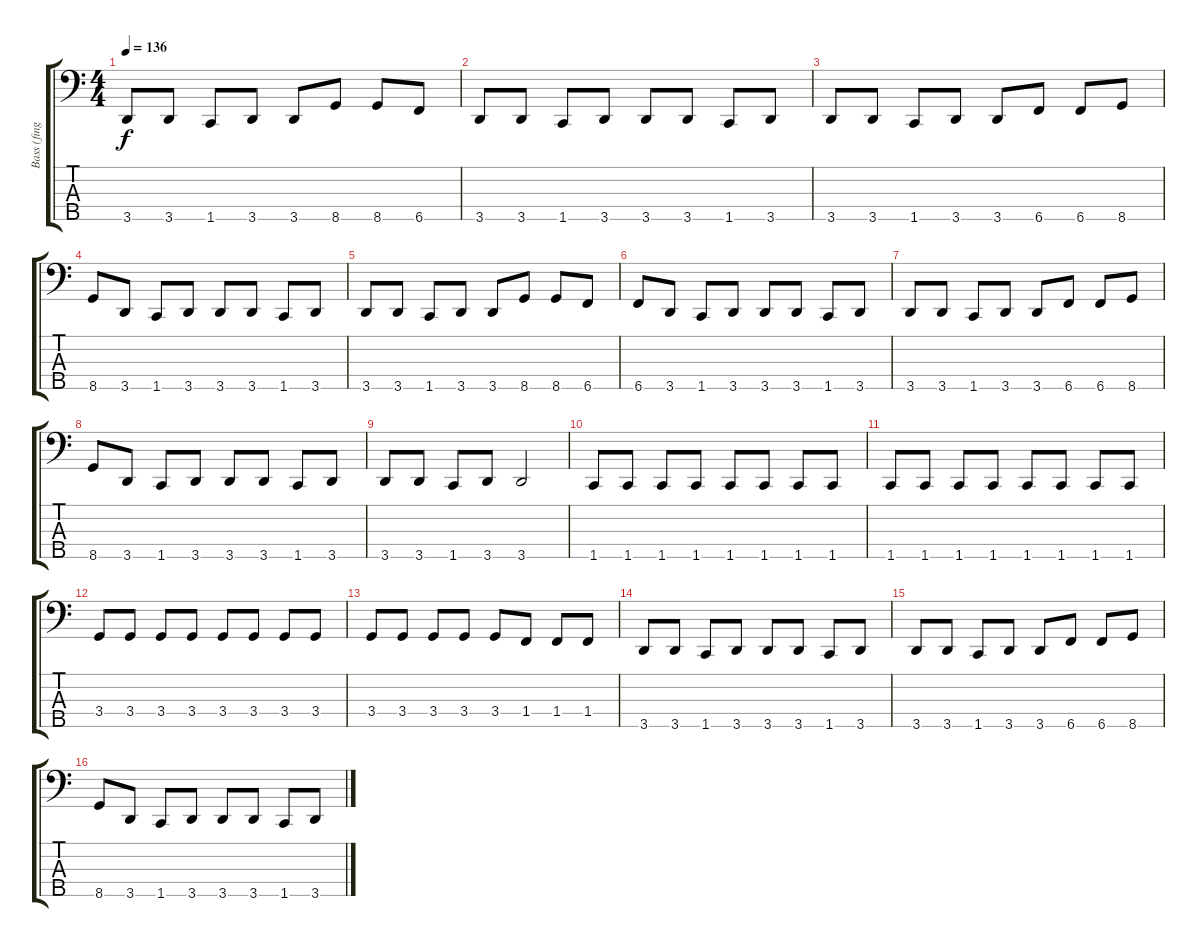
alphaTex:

\track ("Bass (finger)" "Bass (fing") {instrument electricbasspick}
\staff {score tabs}
\tuning (G2 D2 A1 E1 B0) {hide}
\ts (4 4)
\tempo 136
\clef f4
\ks c
3.5.8{dy f} 3.5.8 1.5.8 3.5.8 3.5.8 8.5.8 8.5.8 6.5.8 |
3.5.8 3.5.8 1.5.8 3.5.8 3.5.8 3.5.8 1.5.8 3.5.8 |
3.5.8 3.5.8 1.5.8 3.5.8 3.5.8 6.5.8 6.5.8 8.5.8 |
8.5.8 3.5.8 1.5.8 3.5.8 3.5.8 3.5.8 1.5.8 3.5.8 |
3.5.8 3.5.8 1.5.8 3.5.8 3.5.8 8.5.8 8.5.8 6.5.8 |
6.5.8 3.5.8 1.5.8 3.5.8 3.5.8 3.5.8 1.5.8 3.5.8 |
3.5.8 3.5.8 1.5.8 3.5.8 3.5.8 6.5.8 6.5.8 8.5.8 |
8.5.8 3.5.8 1.5.8 3.5.8 3.5.8 3.5.8 1.5.8 3.5.8 |
3.5.8 3.5.8 1.5.8 3.5.8 3.5.2 |
1.5.8 1.5.8 1.5.8 1.5.8 1.5.8 1.5.8 1.5.8 1.5.8 |
1.5.8 1.5.8 1.5.8 1.5.8 1.5.8 1.5.8 1.5.8 1.5.8 |
3.4.8 3.4.8 3.4.8 3.4.8 3.4.8 3.4.8 3.4.8 3.4.8 |
3.4.8 3.4.8 3.4.8 3.4.8 3.4.8 1.4.8 1.4.8 1.4.8 |
3.5.8 3.5.8 1.5.8 3.5.8 3.5.8 3.5.8 1.5.8 3.5.8 |
3.5.8 3.5.8 1.5.8 3.5.8 3.5.8 6.5.8 6.5.8 8.5.8 |
8.5.8 3.5.8 1.5.8 3.5.8 3.5.8 3.5.8 1.5.8 3.5.8
